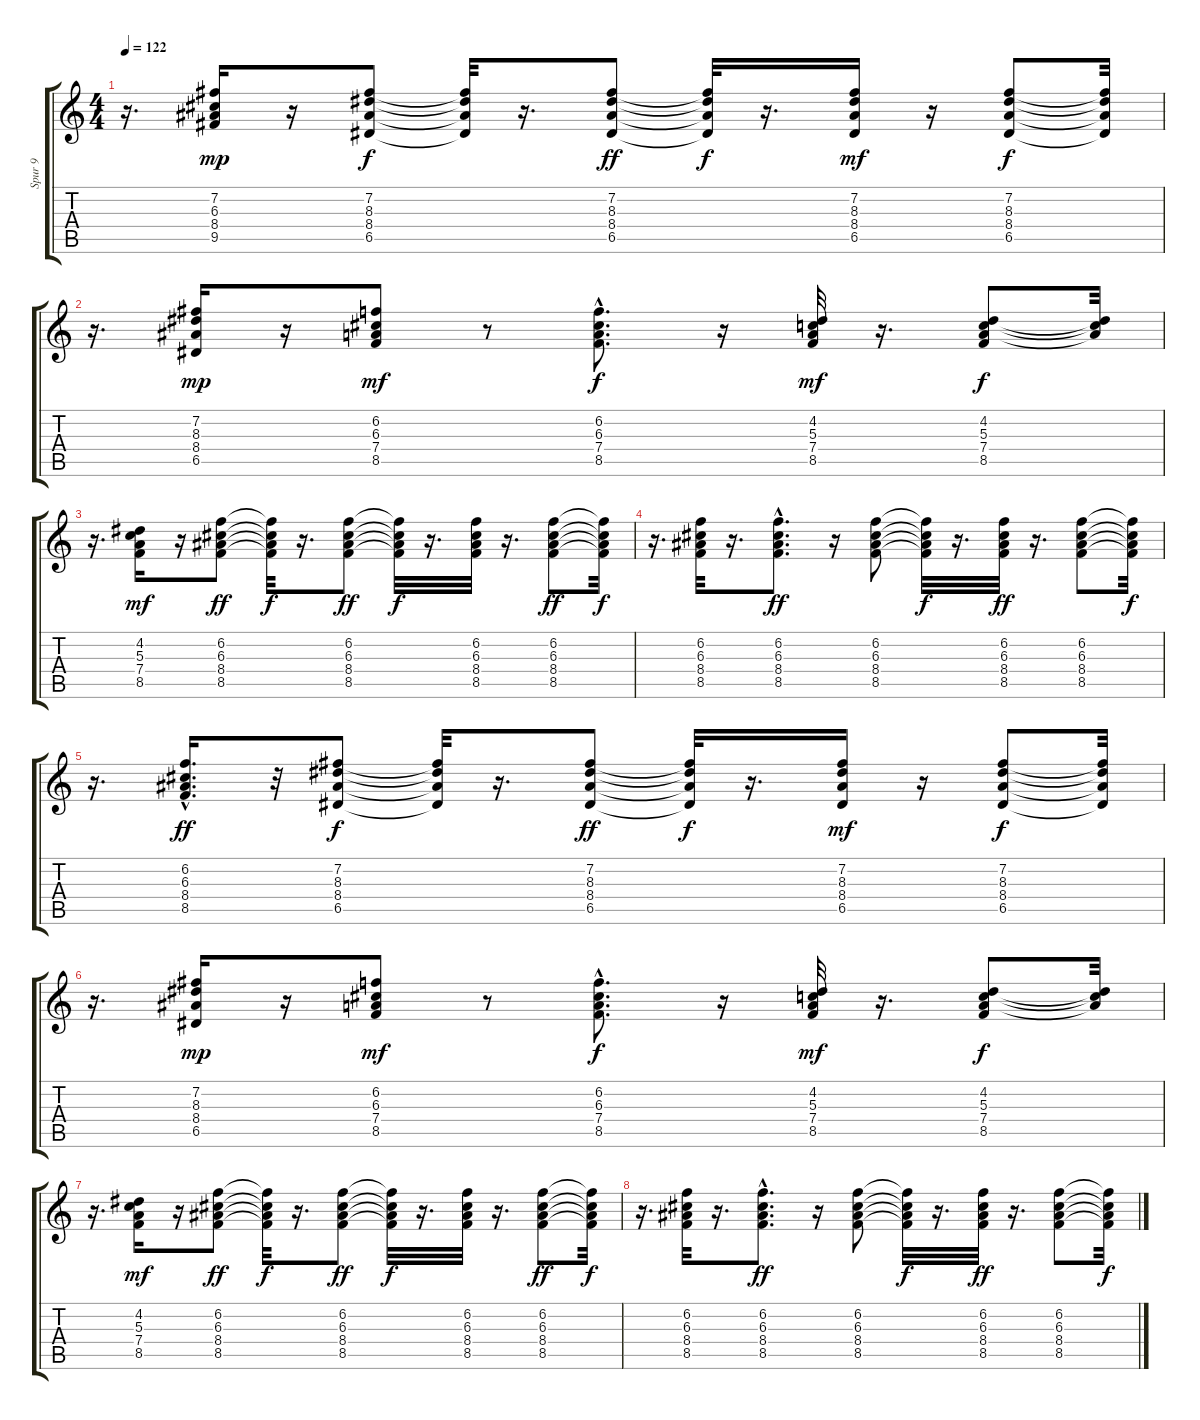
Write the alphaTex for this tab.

\track ("Spur 9" "Spur 9") {instrument acousticguitarsteel}
\staff {score tabs}
\tuning (E4 B3 G3 D3 A2 E2) {hide}
\ts (4 4)
\tempo 122
\clef g2
\ks c
r.16{d dy f} (7.2 6.3 8.4 9.5).16{dy mp} r.16 (7.2 8.3 8.4 6.5).8{dy f} (7.2{t} 8.3{t} 8.4{t} 6.5{t}).32 r.16{d} (7.2 8.3 8.4 6.5).8{dy ff} (7.2{t} 8.3{t} 8.4{t} 6.5{t}).32{dy f} r.16{d} (7.2 8.3 8.4 6.5).16{dy mf} r.16 (7.2 8.3 8.4 6.5).8{dy f} (7.2{t} 8.3{t} 8.4{t} 6.5{t}).32 |
r.16{d} (7.2 8.3 8.4 6.5).16{dy mp} r.16 (6.2 6.3 7.4 8.5).8{dy mf} r.8 (6.2{hac} 6.3 7.4 8.5).8{d dy f} r.16 (4.2 5.3 7.4 8.5).32{dy mf} r.16{d} (4.2 5.3 7.4 8.5).8{dy f} (4.2{t} 5.3{t} 7.4{t}).32 |
r.16{d} (4.2 5.3 7.4 8.5).16{dy mf} r.16 (6.2 6.3 8.4 8.5).8{dy ff} (6.2{t} 6.3{t} 8.4{t} 8.5{t}).32{dy f} r.16{d} (6.2 6.3 8.4 8.5).8{dy ff} (6.2{t} 6.3{t} 8.4{t} 8.5{t}).32{dy f} r.16{d} (6.2 6.3 8.4 8.5).32 r.16{d} (6.2 6.3 8.4 8.5).8{dy ff} (6.2{t} 6.3{t} 8.4{t} 8.5{t}).32{dy f} |
r.16{d} (6.2 6.3 8.4 8.5).32 r.16{d} (6.2{hac} 6.3{hac} 8.4{hac} 8.5{hac}).8{d dy ff} r.16 (6.2 6.3 8.4 8.5).8 (6.2{t} 6.3{t} 8.4{t} 8.5{t}).32{dy f} r.16{d} (6.2 6.3 8.4 8.5).32{dy ff} r.16{d} (6.2 6.3 8.4 8.5).8 (6.2{t} 6.3{t} 8.4{t} 8.5{t}).32{dy f} |
r.16{d} (6.2{hac} 6.3{hac} 8.4{hac} 8.5{hac}).16{d dy ff} r.32 (7.2 8.3 8.4 6.5).8{dy f} (7.2{t} 8.3{t} 8.4{t} 6.5{t}).32 r.16{d} (7.2 8.3 8.4 6.5).8{dy ff} (7.2{t} 8.3{t} 8.4{t} 6.5{t}).32{dy f} r.16{d} (7.2 8.3 8.4 6.5).16{dy mf} r.16 (7.2 8.3 8.4 6.5).8{dy f} (7.2{t} 8.3{t} 8.4{t} 6.5{t}).32 |
r.16{d} (7.2 8.3 8.4 6.5).16{dy mp} r.16 (6.2 6.3 7.4 8.5).8{dy mf} r.8 (6.2{hac} 6.3 7.4 8.5).8{d dy f} r.16 (4.2 5.3 7.4 8.5).32{dy mf} r.16{d} (4.2 5.3 7.4 8.5).8{dy f} (4.2{t} 5.3{t} 7.4{t}).32 |
r.16{d} (4.2 5.3 7.4 8.5).16{dy mf} r.16 (6.2 6.3 8.4 8.5).8{dy ff} (6.2{t} 6.3{t} 8.4{t} 8.5{t}).32{dy f} r.16{d} (6.2 6.3 8.4 8.5).8{dy ff} (6.2{t} 6.3{t} 8.4{t} 8.5{t}).32{dy f} r.16{d} (6.2 6.3 8.4 8.5).32 r.16{d} (6.2 6.3 8.4 8.5).8{dy ff} (6.2{t} 6.3{t} 8.4{t} 8.5{t}).32{dy f} |
r.16{d} (6.2 6.3 8.4 8.5).32 r.16{d} (6.2{hac} 6.3{hac} 8.4{hac} 8.5{hac}).8{d dy ff} r.16 (6.2 6.3 8.4 8.5).8 (6.2{t} 6.3{t} 8.4{t} 8.5{t}).32{dy f} r.16{d} (6.2 6.3 8.4 8.5).32{dy ff} r.16{d} (6.2 6.3 8.4 8.5).8 (6.2{t} 6.3{t} 8.4{t} 8.5{t}).32{dy f}
